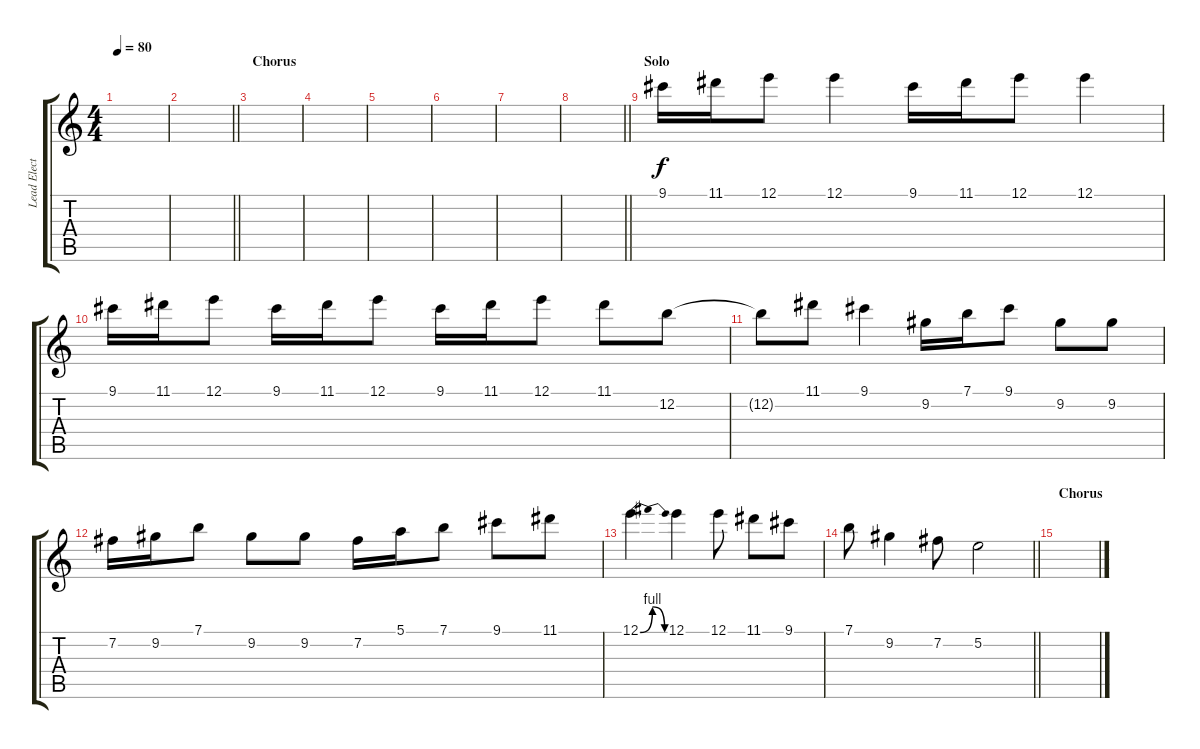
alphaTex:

\track ("Lead Electric" "Lead Elect") {instrument electricguitarclean}
\staff {score tabs}
\tuning (E4 B3 G3 D3 A2 E2) {hide}
\ts (4 4)
\tempo 80
\clef g2
\ks c
|
\barLineRight lightlight
|
\section ("" "Chorus")
|
|
|
|
|
\barLineRight lightlight
|
\section ("" "Solo")
9.1.16 11.1.16 12.1.8 12.1.4 9.1.16 11.1.16 12.1.8 12.1.4 |
9.1.16 11.1.16 12.1.8 9.1.16 11.1.16 12.1.8 9.1.16 11.1.16 12.1.8 11.1.8 12.2.8 |
12.2{t}.8 11.1.8 9.1.4 9.2.16 7.1.16 9.1.8 9.2.8 9.2.8 |
7.2.16 9.2.16 7.1.8 9.2.8 9.2.8 7.2.16 5.1.16 7.1.8 9.1.8 11.1.8 |
12.1{be (bendrelease 0 0 15 4 44 4 60 0)}.4{d} 12.1.4 12.1.8 11.1.8 9.1.8 |
\barLineRight lightlight
7.1.8 9.2.4 7.2.8 5.2.2 |
\section ("" "Chorus")
